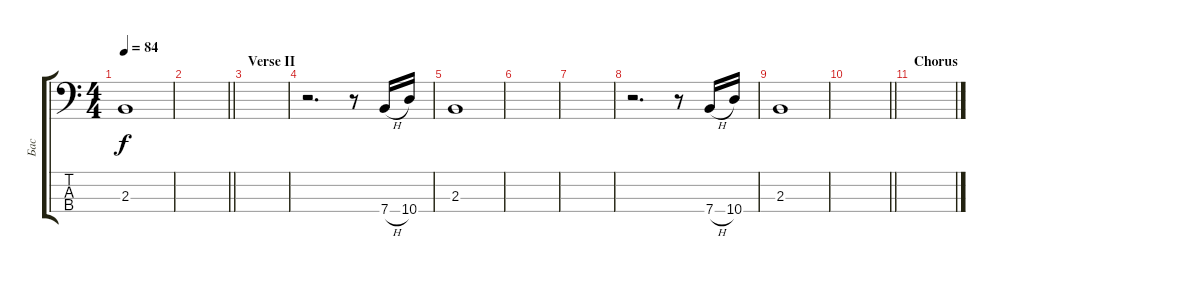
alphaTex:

\track ("Бас" "Бас") {instrument electricbassfinger}
\staff {score tabs}
\tuning (G2 D2 A1 E1) {hide}
\ts (4 4)
\tempo 84
\clef f4
\ks c
2.3.1{dy f} |
\barLineRight lightlight
|
\section ("" "Verse II")
|
r.2{d} r.8 7.4{h}.16 10.4.16 |
2.3.1 |
|
|
r.2{d} r.8 7.4{h}.16 10.4.16 |
2.3.1 |
\barLineRight lightlight
|
\section ("" "Chorus")
